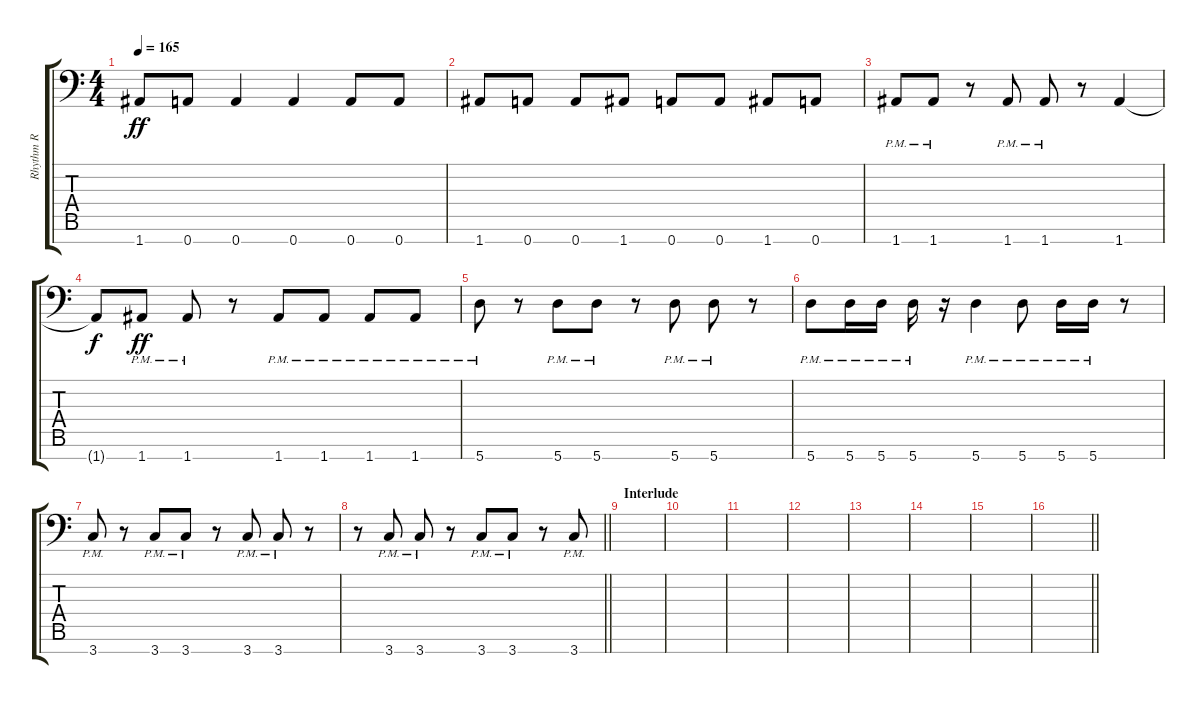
\track ("Rhythm R" "Rhythm R") {instrument overdrivenguitar}
\staff {score tabs}
\tuning (E4 B3 G3 D3 A2 E2 A1) {hide}
\ts (4 4)
\tempo 165
\clef f4
\ks c
1.7.8{dy ff} 0.7.8 0.7.4 0.7.4 0.7.8 0.7.8 |
1.7.8 0.7.8 0.7.8 1.7.8 0.7.8 0.7.8 1.7.8 0.7.8 |
1.7{pm}.8 1.7{pm}.8 r.8 1.7{pm}.8 1.7{pm}.8 r.8 1.7.4 |
1.7{t}.8{dy f} 1.7{pm}.8{dy ff} 1.7{pm}.8 r.8 1.7{pm}.8 1.7{pm}.8 1.7{pm}.8 1.7{pm}.8 |
5.7{pm}.8 r.8 5.7{pm}.8 5.7{pm}.8 r.8 5.7{pm}.8 5.7{pm}.8 r.8 |
5.7{pm}.8 5.7{pm}.16 5.7{pm}.16 5.7{pm}.16 r.16 5.7{pm}.4 5.7{pm}.8 5.7{pm}.16 5.7{pm}.16 r.8 |
3.7{pm}.8 r.8 3.7{pm}.8 3.7{pm}.8 r.8 3.7{pm}.8 3.7{pm}.8 r.8 |
\barLineRight lightlight
r.8 3.7{pm}.8 3.7{pm}.8 r.8 3.7{pm}.8 3.7{pm}.8 r.8 3.7{pm}.8 |
\section ("" "Interlude")
|
|
|
|
|
|
|
\barLineRight lightlight
